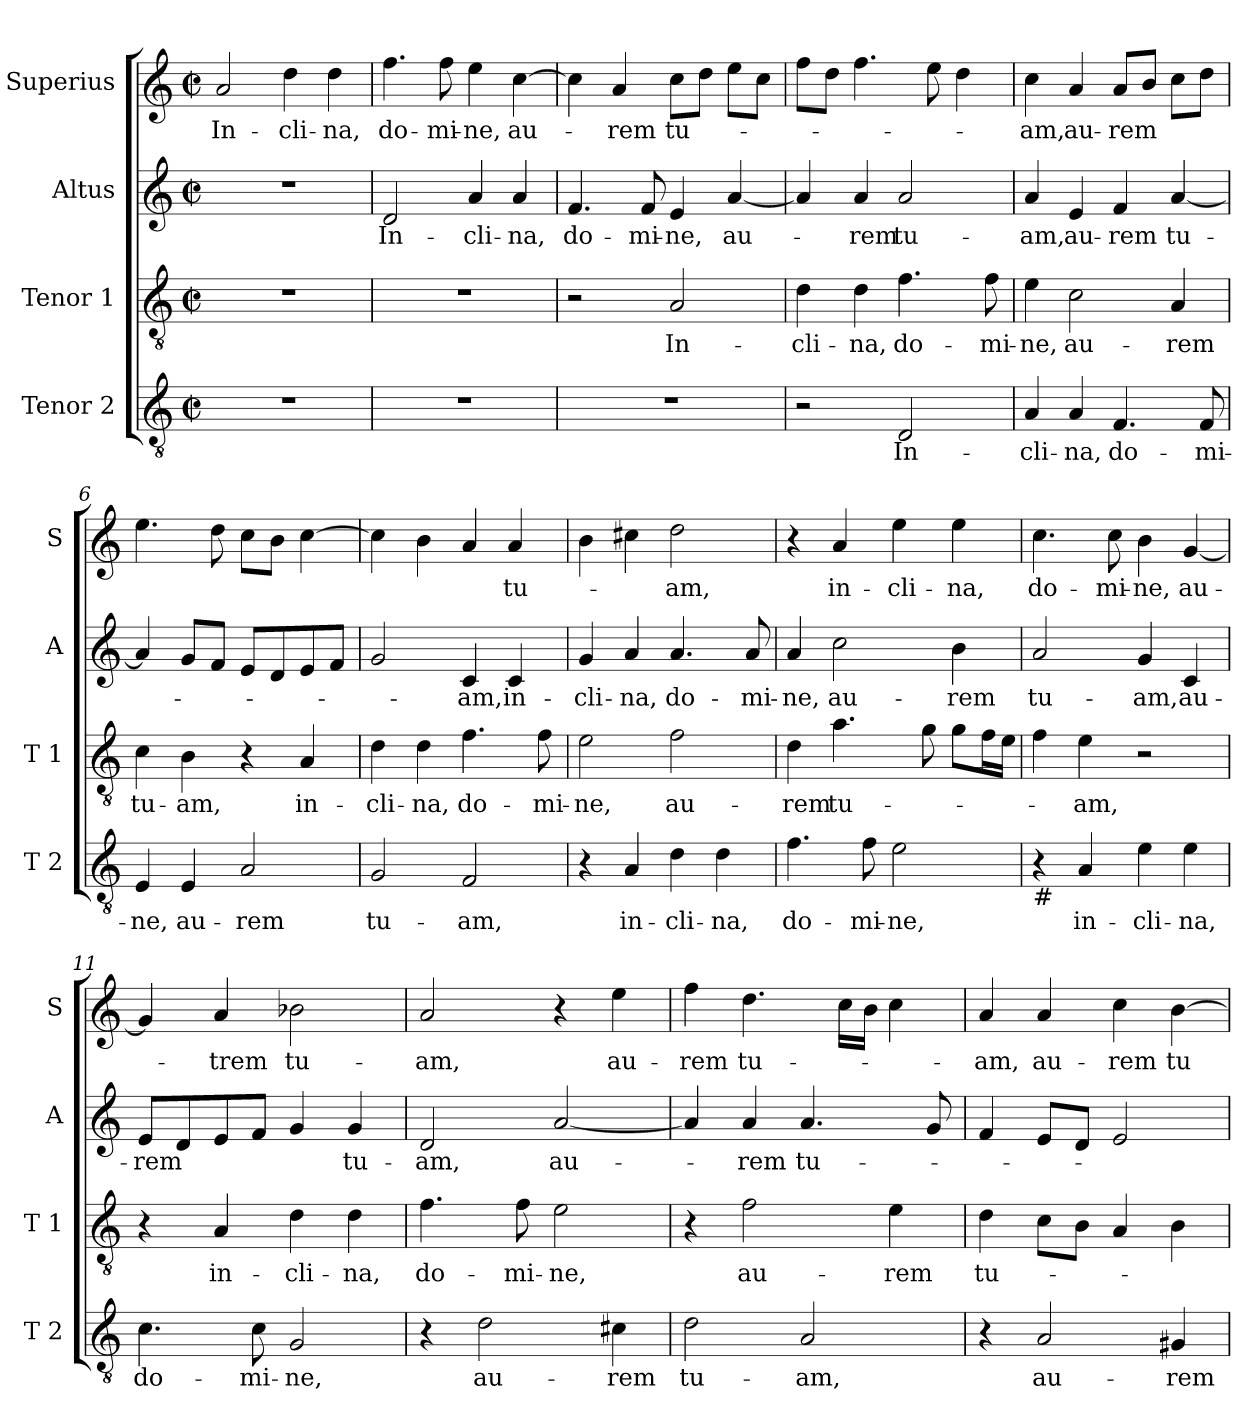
**kern	**text	**kern	**text	**kern	**text	**kern	**text
*part4	*part4	*part3	*part3	*part2	*part2	*part1	*part1
*staff4	*staff4	*staff3	*staff3	*staff2	*staff2	*staff1	*staff1
*I"Tenor 2	*	*I"Tenor 1	*	*I"Altus	*	*I"Superius	*
*I'T 2	*	*I'T 1	*	*I'A	*	*I'S	*
*clefGv2	*	*clefGv2	*	*clefG2	*	*clefG2	*
*k[]	*	*k[]	*	*k[]	*	*k[]	*
*C:	*	*C:	*	*C:	*	*C:	*
*M2/2	*	*M2/2	*	*M2/2	*	*M2/2	*
*met(c|)	*	*met(c|)	*	*met(c|)	*	*met(c|)	*
=1	=1	=1	=1	=1	=1	=1	=1
1r	.	1r	.	1r	.	2a/	In-
.	.	.	.	.	.	4dd\	-cli-
.	.	.	.	.	.	4dd\	-na,
=2	=2	=2	=2	=2	=2	=2	=2
1r	.	1r	.	2d/	In-	4.ff\	do-
.	.	.	.	.	.	8ff\	-mi-
.	.	.	.	4a/	-cli-	4ee\	-ne,
.	.	.	.	4a/	-na,	[4cc\	au-
=3	=3	=3	=3	=3	=3	=3	=3
1r	.	2r	.	4.f/	do-	4cc\]	.
.	.	.	.	.	.	4a/	-rem
.	.	.	.	8f/	-mi-	.	.
.	.	2A/	In-	4e/	-ne,	8cc\L	tu-
.	.	.	.	.	.	8dd\J	.
.	.	.	.	[4a/	au-	8ee\L	.
.	.	.	.	.	.	8cc\J	.
=4	=4	=4	=4	=4	=4	=4	=4
2r	.	4d\	-cli-	4a/]	.	8ff\L	.
.	.	.	.	.	.	8dd\J	.
.	.	4d\	-na,	4a/	-rem	4.ff\	.
2D/	In-	4.f\	do-	2a/	tu-	.	.
.	.	.	.	.	.	8ee\	.
.	.	.	.	.	.	4dd\	.
.	.	8f\	-mi-	.	.	.	.
=5	=5	=5	=5	=5	=5	=5	=5
4A/	-cli-	4e\	-ne,	4a/	-am,	4cc\	-am,
4A/	-na,	2c\	au-	4e/	au-	4a/	au-
4.F/	do-	.	.	4f/	-rem	8a/L	-rem
.	.	.	.	.	.	8b/J	.
.	.	4A/	-rem	[4a/	tu-	8cc\L	.
8F/	-mi-	.	.	.	.	8dd\J	.
!!LO:LB:g=z
=6	=6	=6	=6	=6	=6	=6	=6
4E/	-ne,	4c\	tu-	4a/]	.	4.ee\	.
4E/	au-	4B\	-am,	8g/L	.	.	.
.	.	.	.	8f/J	.	8dd\	.
2A/	-rem	4r	.	8e/L	.	8cc\L	.
.	.	.	.	8d/	.	8b\J	.
.	.	4A/	in-	8e/	.	[4cc\	.
.	.	.	.	8f/J	.	.	.
=7	=7	=7	=7	=7	=7	=7	=7
2G/	tu-	4d\	-cli-	2g/	.	4cc\]	.
.	.	4d\	-na,	.	.	4b\	.
2F/	-am,	4.f\	do-	4c/	-am,	4a/	.
.	.	.	.	4c/	in-	4a/	tu-
.	.	8f\	-mi-	.	.	.	.
=8	=8	=8	=8	=8	=8	=8	=8
4r	.	2e\	-ne,	4g/	-cli-	4b\	.
4A/	in-	.	.	4a/	-na,	4cc#X\	.
4d\	-cli-	2f\	au-	4.a/	do-	2dd\	-am,
4d\	-na,	.	.	.	.	.	.
.	.	.	.	8a/	-mi-	.	.
=9	=9	=9	=9	=9	=9	=9	=9
4.f\	do-	4d\	-rem	4a/	-ne,	4r	.
.	.	4.a\	tu-	2cc\	au-	4a/	in-
8f\	-mi-	.	.	.	.	.	.
2e\	-ne,	.	.	.	.	4ee\	-cli-
.	.	8g\	.	.	.	.	.
.	.	8g\L	.	4b\	-rem	4ee\	-na,
.	.	16f\L	.	.	.	.	.
.	.	16e\JJ	.	.	.	.	.
=10	=10	=10	=10	=10	=10	=10	=10
!LO:TX:b:t=#	!	!	!	!	!	!	!
4r	.	4f\	.	2a/	tu-	4.cc\	do-
4A/	in-	4e\	-am,	.	.	.	.
.	.	.	.	.	.	8cc\	-mi-
4e\	-cli-	2r	.	4g/	-am,	4b\	-ne,
4e\	-na,	.	.	4c/	au-	[4g/	au-
=11	=11	=11	=11	=11	=11	=11	=11
4.c\	do-	4r	.	8e/L	-rem	4g/]	.
.	.	.	.	8d/	.	.	.
.	.	4A/	in-	8e/	.	4a/	-trem
8c\	-mi-	.	.	8f/J	.	.	.
2G/	-ne,	4d\	-cli-	4g/	.	2b-X\	tu-
.	.	4d\	-na,	4g/	tu-	.	.
!!LO:LB:g=z
=12	=12	=12	=12	=12	=12	=12	=12
4r	.	4.f\	do-	2d/	-am,	2a/	-am,
2d\	au-	.	.	.	.	.	.
.	.	8f\	-mi-	.	.	.	.
.	.	2e\	-ne,	[2a/	au-	4r	.
4c#X\	-rem	.	.	.	.	4ee\	au-
=13	=13	=13	=13	=13	=13	=13	=13
2d\	tu-	4r	.	4a/]	.	4ff\	-rem
.	.	2f\	au-	4a/	-rem	4.dd\	tu-
2A/	-am,	.	.	4.a/	tu-	.	.
.	.	.	.	.	.	16cc\LL	.
.	.	.	.	.	.	16b\JJ	.
.	.	4e\	-rem	.	.	4cc\	.
.	.	.	.	8g/	.	.	.
=14	=14	=14	=14	=14	=14	=14	=14
4r	.	4d\	tu-	4f/	.	4a/	-am,
2A/	au-	8c\L	.	8e/L	.	4a/	au-
.	.	8B\J	.	8d/J	.	.	.
.	.	4A/	.	2e/	.	4cc\	-rem
4G#X/	-rem	4B\	.	.	.	[4b\	tu-
=	=	=	=	=	=	=	=
*-	*-	*-	*-	*-	*-	*-	*-
